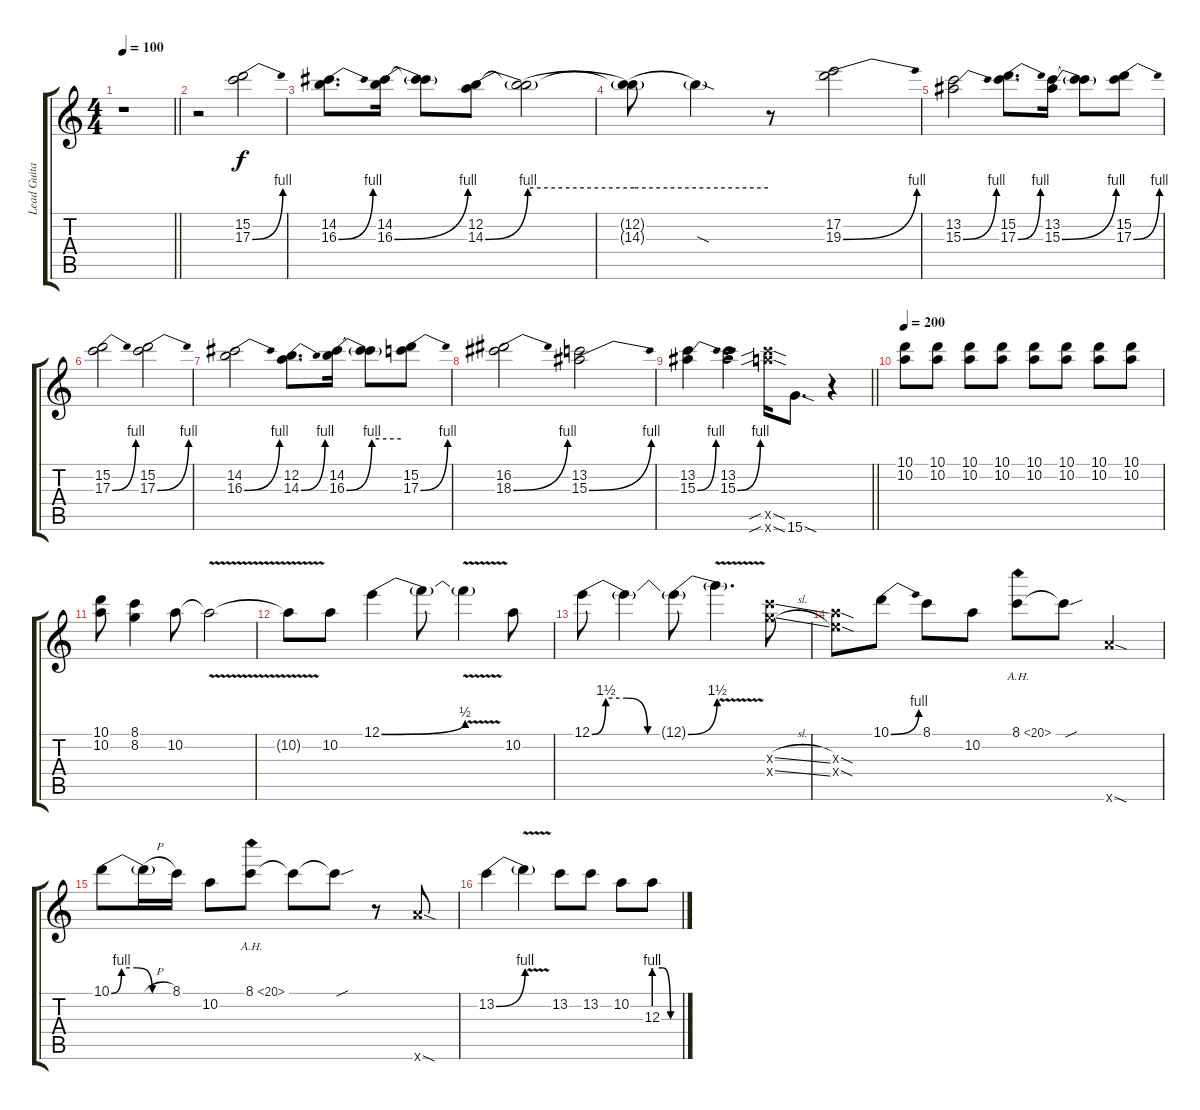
\track ("Lead Guitar - Steve Vai" "Lead Guita") {instrument distortionguitar}
\staff {score tabs}
\tuning (E4 B3 G3 D3 A2 E2) {hide}
\ts (4 4)
\tempo 100
\clef g2
\barLineRight lightlight
\ks c
r.1{dy f instrument distortionguitar} |
r.2 (15.2 17.3{be (bend 0 0 60 4)}).2 |
(14.2 16.3{be (bend 0 0 60 4)}).8{d} (14.2 16.3{be (bend 0 0 60 4)}).16 (14.2{t} 16.3{t}).8 (12.2 14.3{be (bend 0 0 60 4)}).8 (12.2{t} 14.3{be (hold 0 4 60 4) t}).2 |
(12.2{t} 14.3{be (hold 0 4 60 4) t}).8 14.3{sod t}.4 r.8 (17.2 19.3{be (bend 0 0 60 4)}).2 |
(13.2 15.3{be (bend 0 0 60 4)}).2 (15.2 17.3{be (bend 0 0 60 4)}).8{d} (13.2 15.3{be (bend 0 0 60 4)}).16 (13.2{t} 15.3{t}).8 (15.2 17.3{be (bend 0 0 60 4)}).8 |
(15.2 17.3{be (bend 0 0 60 4)}).2 (15.2 17.3{be (bend 0 0 60 4)}).2 |
(14.2 16.3{be (bend 0 0 60 4)}).2 (12.2 14.3{be (bend 0 0 60 4)}).8{d} (14.2 16.3{be (bend 0 0 60 4)}).16 (14.2{t} 16.3{be (hold 0 4 60 4) t}).8 (15.2 17.3{be (bend 0 0 60 4)}).8 |
(16.2 18.3{be (bend 0 0 60 4)}).2 (13.2 15.3{be (bend 0 0 60 4)}).2 |
\barLineRight lightlight
(13.2 15.3{be (bend 0 0 60 4)}).4 (13.2 15.3{be (bend 0 0 60 4)}).4 (27.5{sib sod x} 29.6{sib sod x}).16 15.6{sod}.8{d} r.4 |
\tempo 200
(10.1 10.2).8 (10.1 10.2).8 (10.1 10.2).8 (10.1 10.2).8 (10.1 10.2).8 (10.1 10.2).8 (10.1 10.2).8 (10.1 10.2).8 |
(10.1 10.2).8 (8.1 8.2).4 10.2.8 10.2{v t}.2 |
10.2{v t}.8 10.2.8 12.1{be (bend 0 0 60 2)}.4 12.1{t}.8 12.1{v t}.4 10.2.8 |
12.1{be (custom 0 0 10 6 25 6 40 0 60 0)}.8 12.1{t}.4 12.1{be (bend 0 0 60 6) t}.8 12.1{v t}.4{d} (17.3{sl x} 17.4{sl x}).8 |
(14.3{sod x} 14.4{sod x}).8 10.1{be (bend 0 0 60 4)}.8 8.1.8 10.2.8 8.1{ah 12}.8 8.1{sou t}.8 17.6{sod x}.4 |
10.1{be (custom 0 0 10 4 25 4 40 0 60 0)}.8 10.1{h t}.16 8.1.16 10.2.8 8.1{ah 12}.8 8.1{t}.8 8.1{sou t}.8 r.8 17.6{sod x}.8 |
13.2{be (bend 0 0 60 4)}.4 13.2{v t}.4 13.2.8 13.2.8 10.2.8 12.3{be (custom 0 4 20 4 40 0 60 0)}.8
